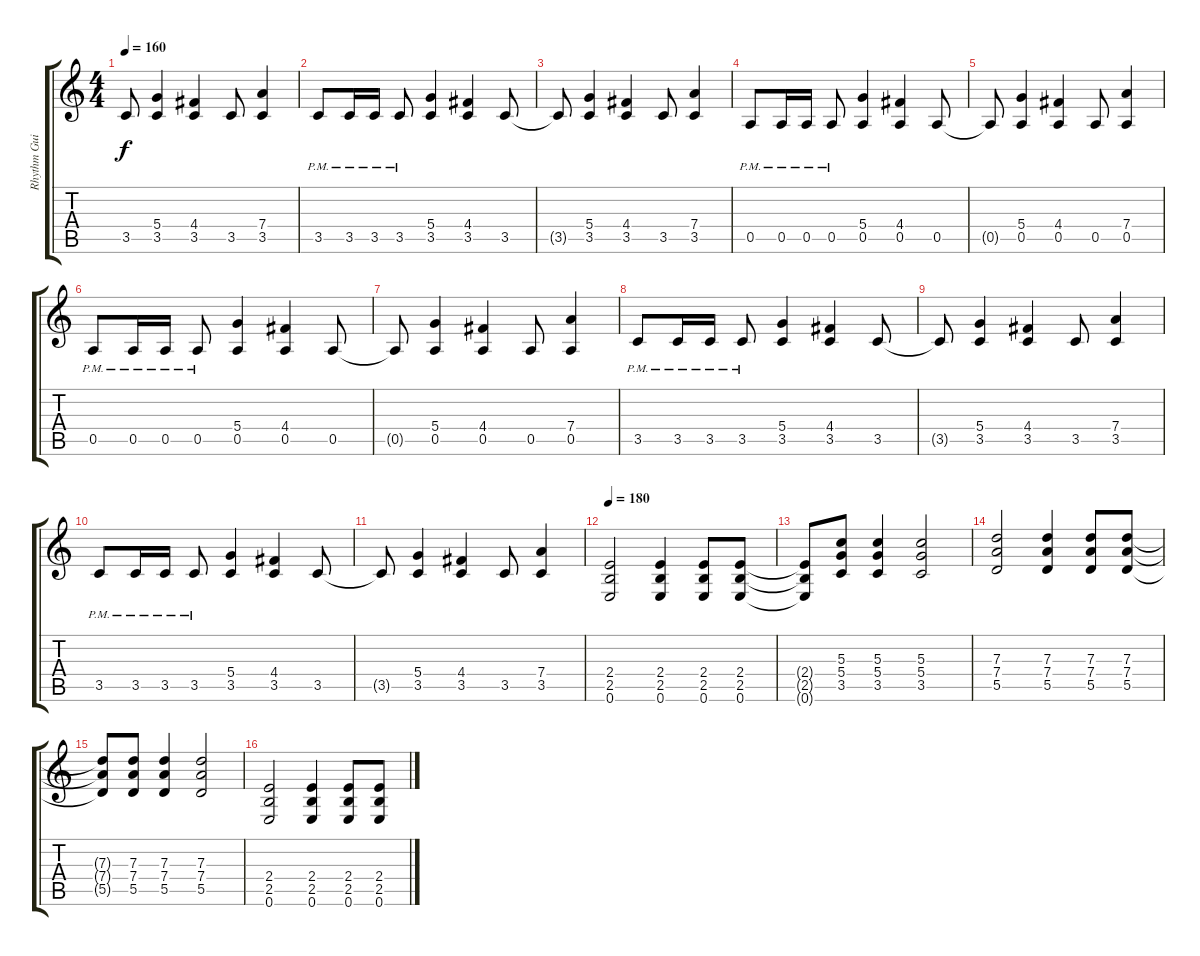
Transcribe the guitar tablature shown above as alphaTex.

\track ("Rhythm Guitar 2" "Rhythm Gui") {instrument distortionguitar}
\staff {score tabs}
\tuning (E4 B3 G3 D3 A2 E2) {hide}
\ts (4 4)
\tempo 160
\clef g2
\ks c
3.5{t}.8{dy f} (5.4 3.5).4 (4.4 3.5).4 3.5.8 (7.4 3.5).4 |
3.5{pm}.8 3.5{pm}.16 3.5{pm}.16 3.5{pm}.8 (5.4 3.5).4 (4.4 3.5).4 3.5.8 |
3.5{t}.8 (5.4 3.5).4 (4.4 3.5).4 3.5.8 (7.4 3.5).4 |
0.5{pm}.8 0.5{pm}.16 0.5{pm}.16 0.5{pm}.8 (5.4 0.5).4 (4.4 0.5).4 0.5.8 |
0.5{t}.8 (5.4 0.5).4 (4.4 0.5).4 0.5.8 (7.4 0.5).4 |
0.5{pm}.8 0.5{pm}.16 0.5{pm}.16 0.5{pm}.8 (5.4 0.5).4 (4.4 0.5).4 0.5.8 |
0.5{t}.8 (5.4 0.5).4 (4.4 0.5).4 0.5.8 (7.4 0.5).4 |
3.5{pm}.8 3.5{pm}.16 3.5{pm}.16 3.5{pm}.8 (5.4 3.5).4 (4.4 3.5).4 3.5.8 |
3.5{t}.8 (5.4 3.5).4 (4.4 3.5).4 3.5.8 (7.4 3.5).4 |
3.5{pm}.8 3.5{pm}.16 3.5{pm}.16 3.5{pm}.8 (5.4 3.5).4 (4.4 3.5).4 3.5.8 |
3.5{t}.8 (5.4 3.5).4 (4.4 3.5).4 3.5.8 (7.4 3.5).4 |
\tempo 180
(2.4 2.5 0.6).2 (2.4 2.5 0.6).4 (2.4 2.5 0.6).8 (2.4 2.5 0.6).8 |
(2.4{t} 2.5{t} 0.6{t}).8 (5.3 5.4 3.5).8 (5.3 5.4 3.5).4 (5.3 5.4 3.5).2 |
(7.3 7.4 5.5).2 (7.3 7.4 5.5).4 (7.3 7.4 5.5).8 (7.3 7.4 5.5).8 |
(7.3{t} 7.4{t} 5.5{t}).8 (7.3 7.4 5.5).8 (7.3 7.4 5.5).4 (7.3 7.4 5.5).2 |
(2.4 2.5 0.6).2 (2.4 2.5 0.6).4 (2.4 2.5 0.6).8 (2.4 2.5 0.6).8
